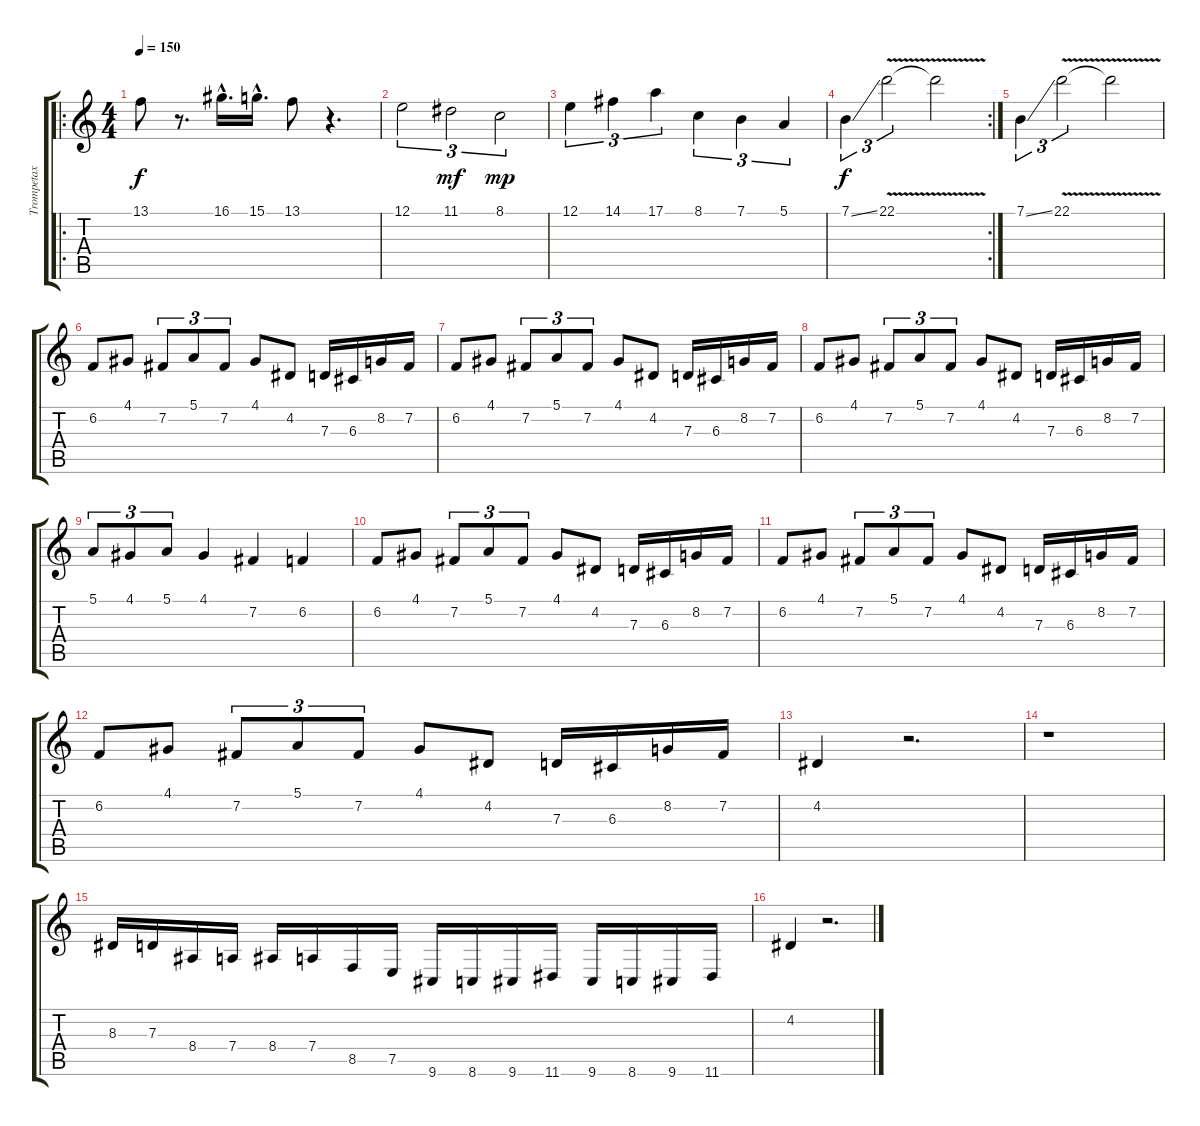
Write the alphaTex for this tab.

\track ("Trompetax" "Trompetax") {instrument trumpet}
\staff {score tabs}
\tuning (E4 B3 G3 D3 A2 E2) {hide}
\ro
\ts (4 4)
\tempo 150
\clef g2
\ks c
13.1.8{dy f} r.8{d} 16.1{hac}.16{d} 15.1{hac}.16{d} 13.1.8 r.4{d} |
12.1.2{tu (3 2)} 11.1.2{tu (3 2) dy mf} 8.1.2{tu (3 2) dy mp} |
12.1.4{tu (3 2)} 14.1.4{tu (3 2)} 17.1.4{tu (3 2)} 8.1.4{tu (3 2)} 7.1.4{tu (3 2)} 5.1.4{tu (3 2)} |
\rc 2
7.1{ss}.4{tu (3 2) dy f} 22.1{v}.2{tu (3 2)} 22.1{t}.2 |
7.1{ss}.4{tu (3 2)} 22.1{v}.2{tu (3 2)} 22.1{t}.2 |
6.2.8 4.1.8 7.2.8{tu (3 2)} 5.1.8{tu (3 2)} 7.2.8{tu (3 2)} 4.1.8 4.2.8 7.3.16 6.3.16 8.2.16 7.2.16 |
6.2.8 4.1.8 7.2.8{tu (3 2)} 5.1.8{tu (3 2)} 7.2.8{tu (3 2)} 4.1.8 4.2.8 7.3.16 6.3.16 8.2.16 7.2.16 |
6.2.8 4.1.8 7.2.8{tu (3 2)} 5.1.8{tu (3 2)} 7.2.8{tu (3 2)} 4.1.8 4.2.8 7.3.16 6.3.16 8.2.16 7.2.16 |
5.1.8{tu (3 2)} 4.1.8{tu (3 2)} 5.1.8{tu (3 2)} 4.1.4 7.2.4 6.2.4 |
6.2.8 4.1.8 7.2.8{tu (3 2)} 5.1.8{tu (3 2)} 7.2.8{tu (3 2)} 4.1.8 4.2.8 7.3.16 6.3.16 8.2.16 7.2.16 |
6.2.8 4.1.8 7.2.8{tu (3 2)} 5.1.8{tu (3 2)} 7.2.8{tu (3 2)} 4.1.8 4.2.8 7.3.16 6.3.16 8.2.16 7.2.16 |
6.2.8 4.1.8 7.2.8{tu (3 2)} 5.1.8{tu (3 2)} 7.2.8{tu (3 2)} 4.1.8 4.2.8 7.3.16 6.3.16 8.2.16 7.2.16 |
4.2.4 r.2{d} |
r.1 |
8.3.16 7.3.16 8.4.16 7.4.16 8.4.16 7.4.16 8.5.16 7.5.16 9.6.16 8.6.16 9.6.16 11.6.16 9.6.16 8.6.16 9.6.16 11.6.16 |
4.2.4 r.2{d}
